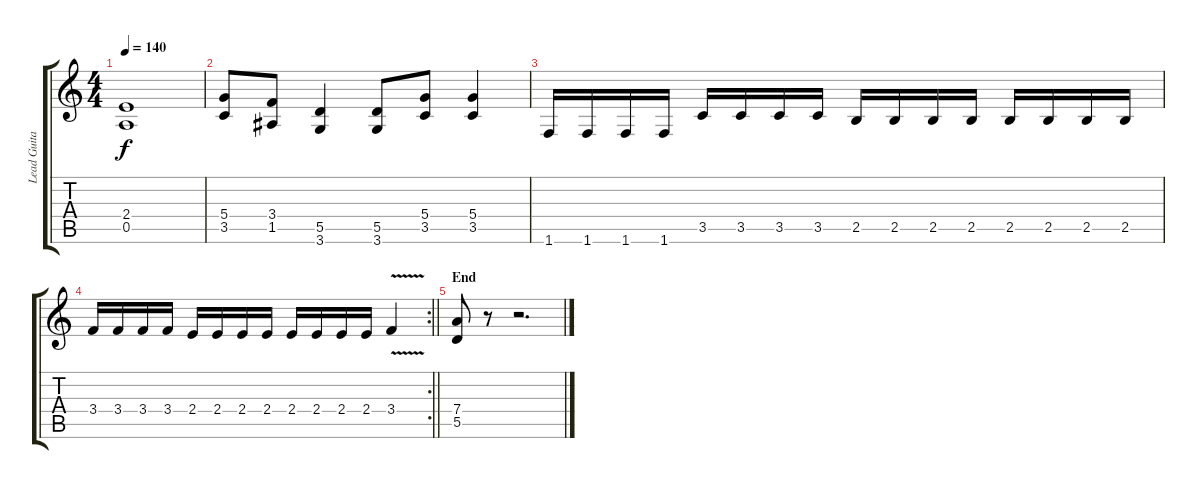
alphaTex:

\track ("Lead Guitar" "Lead Guita") {instrument distortionguitar}
\staff {score tabs}
\tuning (E4 B3 G3 D3 A2 E2) {hide}
\ts (4 4)
\tempo 140
\clef g2
\ks c
(2.4 0.5).1{dy f} |
(5.4 3.5).8 (3.4 1.5).8 (5.5 3.6).4 (5.5 3.6).8 (5.4 3.5).8 (5.4 3.5).4 |
1.6.16 1.6.16 1.6.16 1.6.16 3.5.16 3.5.16 3.5.16 3.5.16 2.5.16 2.5.16 2.5.16 2.5.16 2.5.16 2.5.16 2.5.16 2.5.16 |
\rc 2
\barLineRight lightlight
3.4.16 3.4.16 3.4.16 3.4.16 2.4.16 2.4.16 2.4.16 2.4.16 2.4.16 2.4.16 2.4.16 2.4.16 3.4{v}.4 |
\section ("" "End")
(7.4 5.5).8 r.8 r.2{d}
